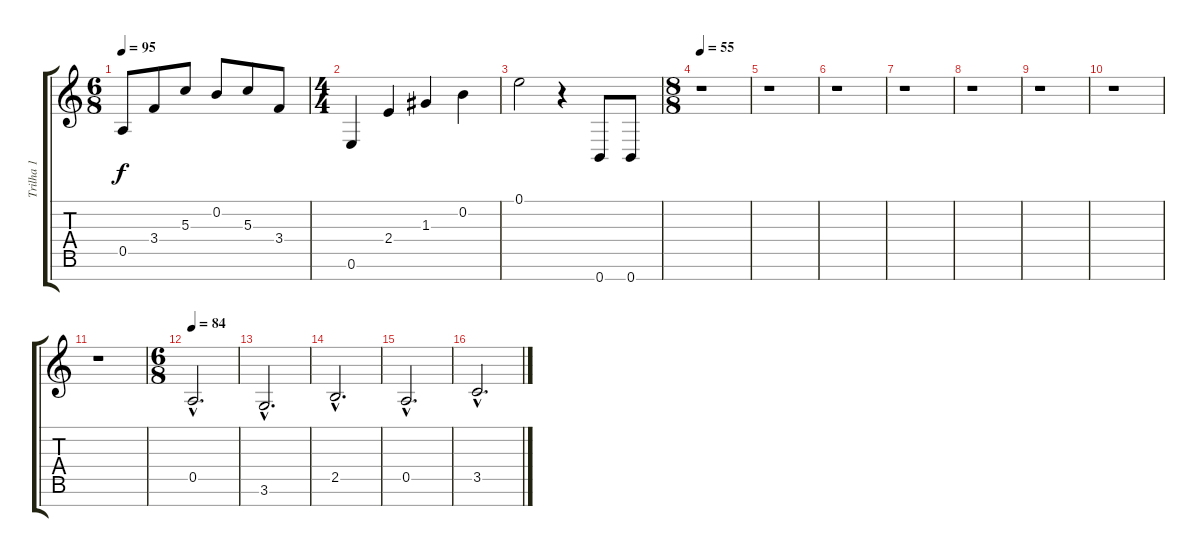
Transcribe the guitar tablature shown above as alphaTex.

\track ("Trilha 1" "Trilha 1") {instrument distortionguitar}
\staff {score tabs}
\tuning (E4 B3 G3 D3 A2 E2 B1) {hide}
\ts (6 8)
\tempo 95
\clef g2
\ks c
0.5.8{dy f} 3.4.8 5.3.8 0.2.8 5.3.8 3.4.8 |
\ts (4 4)
0.6.4 2.4.4 1.3.4 0.2.4 |
0.1.2 r.4 0.7.8 0.7.8 |
\ts (8 8)
\tempo 55
r.1 |
r.1 |
r.1 |
r.1 |
r.1 |
r.1 |
r.1 |
r.1 |
\ts (6 8)
\tempo 84
0.5{hac}.2{d} |
3.6{hac}.2{d} |
2.5{hac}.2{d} |
0.5{hac}.2{d} |
3.5{hac}.2{d}
